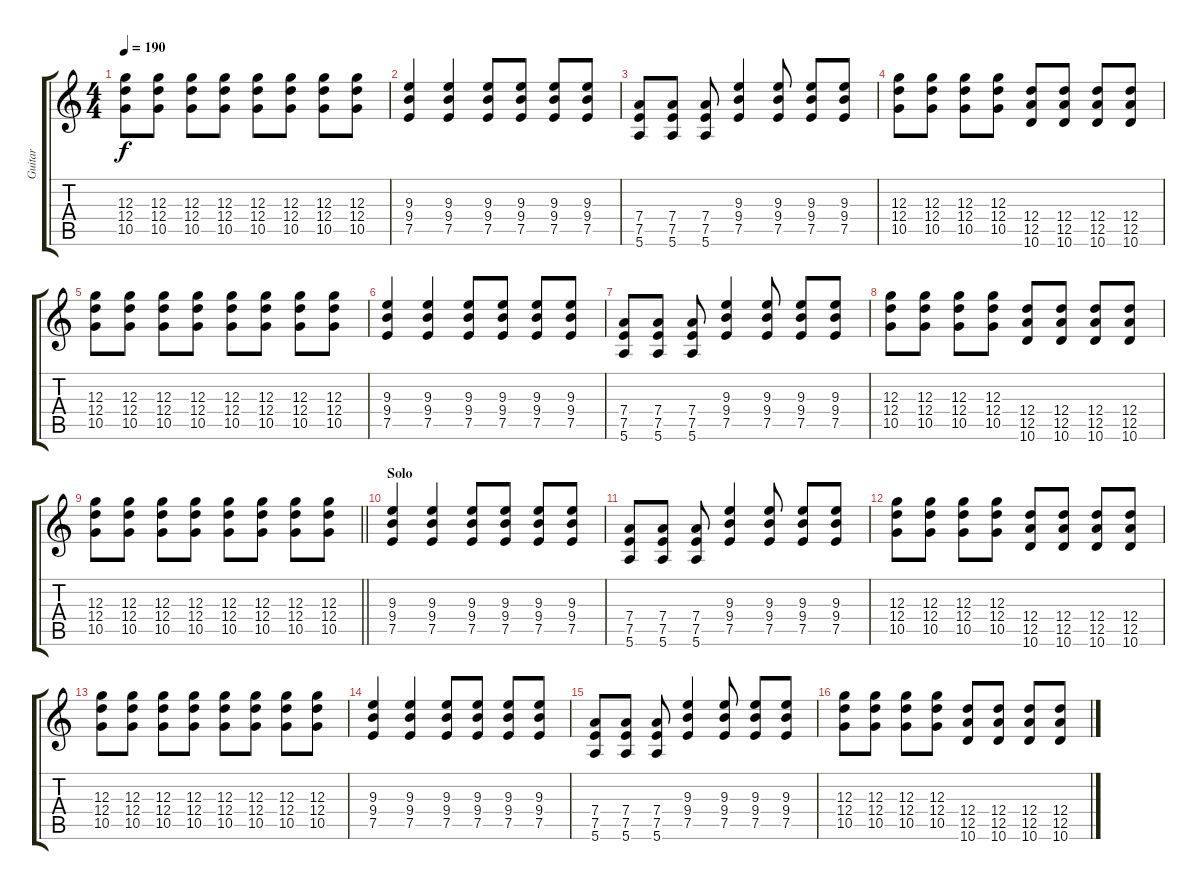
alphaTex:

\track ("Guitar" "Guitar") {instrument distortionguitar}
\staff {score tabs}
\tuning (E4 B3 G3 D3 A2 E2) {hide}
\ts (4 4)
\tempo 190
\clef g2
\ks c
(12.3 12.4 10.5).8{dy f} (12.3 12.4 10.5).8 (12.3 12.4 10.5).8 (12.3 12.4 10.5).8 (12.3 12.4 10.5).8 (12.3 12.4 10.5).8 (12.3 12.4 10.5).8 (12.3 12.4 10.5).8 |
(9.3 9.4 7.5).4 (9.3 9.4 7.5).4 (9.3 9.4 7.5).8 (9.3 9.4 7.5).8 (9.3 9.4 7.5).8 (9.3 9.4 7.5).8 |
(7.4 7.5 5.6).8 (7.4 7.5 5.6).8 (7.4 7.5 5.6).8 (9.3 9.4 7.5).4 (9.3 9.4 7.5).8 (9.3 9.4 7.5).8 (9.3 9.4 7.5).8 |
(12.3 12.4 10.5).8 (12.3 12.4 10.5).8 (12.3 12.4 10.5).8 (12.3 12.4 10.5).8 (12.4 12.5 10.6).8 (12.4 12.5 10.6).8 (12.4 12.5 10.6).8 (12.4 12.5 10.6).8 |
(12.3 12.4 10.5).8 (12.3 12.4 10.5).8 (12.3 12.4 10.5).8 (12.3 12.4 10.5).8 (12.3 12.4 10.5).8 (12.3 12.4 10.5).8 (12.3 12.4 10.5).8 (12.3 12.4 10.5).8 |
(9.3 9.4 7.5).4 (9.3 9.4 7.5).4 (9.3 9.4 7.5).8 (9.3 9.4 7.5).8 (9.3 9.4 7.5).8 (9.3 9.4 7.5).8 |
(7.4 7.5 5.6).8 (7.4 7.5 5.6).8 (7.4 7.5 5.6).8 (9.3 9.4 7.5).4 (9.3 9.4 7.5).8 (9.3 9.4 7.5).8 (9.3 9.4 7.5).8 |
(12.3 12.4 10.5).8 (12.3 12.4 10.5).8 (12.3 12.4 10.5).8 (12.3 12.4 10.5).8 (12.4 12.5 10.6).8 (12.4 12.5 10.6).8 (12.4 12.5 10.6).8 (12.4 12.5 10.6).8 |
\barLineRight lightlight
(12.3 12.4 10.5).8 (12.3 12.4 10.5).8 (12.3 12.4 10.5).8 (12.3 12.4 10.5).8 (12.3 12.4 10.5).8 (12.3 12.4 10.5).8 (12.3 12.4 10.5).8 (12.3 12.4 10.5).8 |
\section ("" "Solo")
(9.3 9.4 7.5).4 (9.3 9.4 7.5).4 (9.3 9.4 7.5).8 (9.3 9.4 7.5).8 (9.3 9.4 7.5).8 (9.3 9.4 7.5).8 |
(7.4 7.5 5.6).8 (7.4 7.5 5.6).8 (7.4 7.5 5.6).8 (9.3 9.4 7.5).4 (9.3 9.4 7.5).8 (9.3 9.4 7.5).8 (9.3 9.4 7.5).8 |
(12.3 12.4 10.5).8 (12.3 12.4 10.5).8 (12.3 12.4 10.5).8 (12.3 12.4 10.5).8 (12.4 12.5 10.6).8 (12.4 12.5 10.6).8 (12.4 12.5 10.6).8 (12.4 12.5 10.6).8 |
(12.3 12.4 10.5).8 (12.3 12.4 10.5).8 (12.3 12.4 10.5).8 (12.3 12.4 10.5).8 (12.3 12.4 10.5).8 (12.3 12.4 10.5).8 (12.3 12.4 10.5).8 (12.3 12.4 10.5).8 |
(9.3 9.4 7.5).4 (9.3 9.4 7.5).4 (9.3 9.4 7.5).8 (9.3 9.4 7.5).8 (9.3 9.4 7.5).8 (9.3 9.4 7.5).8 |
(7.4 7.5 5.6).8 (7.4 7.5 5.6).8 (7.4 7.5 5.6).8 (9.3 9.4 7.5).4 (9.3 9.4 7.5).8 (9.3 9.4 7.5).8 (9.3 9.4 7.5).8 |
(12.3 12.4 10.5).8 (12.3 12.4 10.5).8 (12.3 12.4 10.5).8 (12.3 12.4 10.5).8 (12.4 12.5 10.6).8 (12.4 12.5 10.6).8 (12.4 12.5 10.6).8 (12.4 12.5 10.6).8
